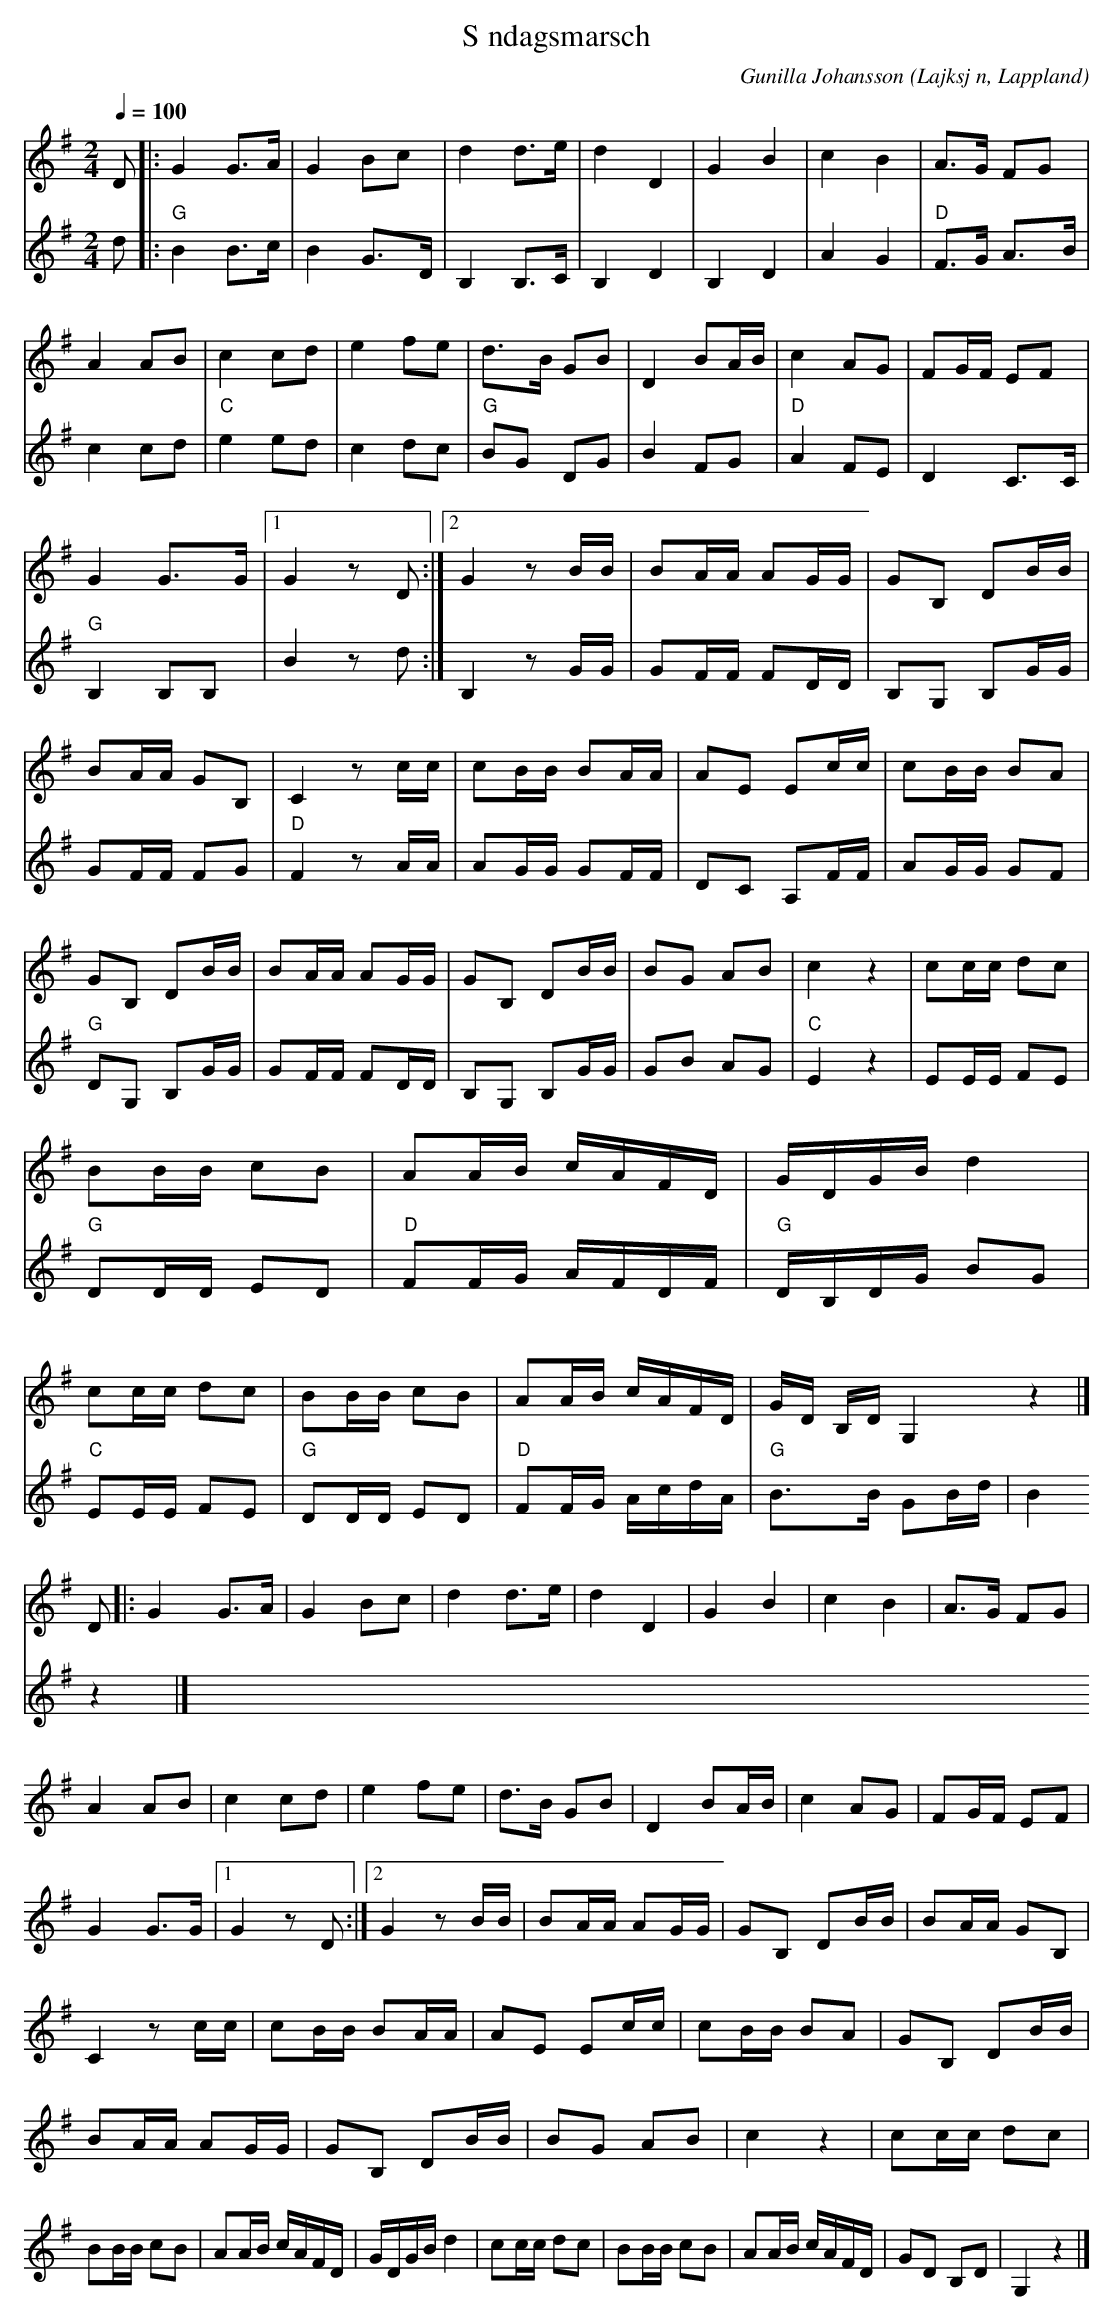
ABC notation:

X:1
T:S ndagsmarsch
C:Gunilla Johansson
O:Lajksj n, Lappland
Q:1/4=100
M:2/4
L:1/16
K:G
V:1
D2|:G4 G3A|G4 B2c2|d4 d3e|d4 D4|G4 B4|c4 B4|A3G F2G2|A4 A2B2|c4 c2d2|e4 f2e2|d3B G2B2|D4 B2AB|c4 A2G2|F2GF E2F2|G4 G3G|1 G4 z2 D2:|2 G4 z2 BB| B2AA A2GG | G2B,2 D2BB| B2AA G2B,2| C4 z2 cc|c2BB B2AA| A2E2 E2cc| c2BB B2A2 | G2B,2 D2BB| B2AA A2GG|G2B,2 D2BB| B2G2 A2B2|c4 z4| c2cc d2c2|B2BB c2B2|A2AB cAFD|GDGB d4| c2cc d2c2|B2BB c2B2|A2AB cAFD| GD B,DG,4 z4 |]
V:1
D2|:G4 G3A|G4 B2c2|d4 d3e|d4 D4|G4 B4|c4 B4|A3G F2G2|A4 A2B2|c4 c2d2|e4 f2e2|d3B G2B2|D4 B2AB|c4 A2G2|F2GF E2F2|G4 G3G|1 G4 z2 D2:|2 G4 z2 BB| B2AA A2GG | G2B,2 D2BB| B2AA G2B,2| C4 z2 cc|c2BB B2AA| A2E2 E2cc| c2BB B2A2 | G2B,2 D2BB| B2AA A2GG|G2B,2 D2BB| B2G2 A2B2|c4 z4| c2cc d2c2|B2BB c2B2|A2AB cAFD|GDGB d4| c2cc d2c2|B2BB c2B2|A2AB cAFD| G2D2 B,2D2|G,4 z4 |]
V:2
d2|:"G" B4 B3c|B4 G3D|B,4 B,3C|B,4 D4| B,4 D4| A4 G4|"D" F3G A3B| c4 c2d2|"C" e4 e2d2| c4 d2c2|"G" B2G2 D2G2 |B4 F2G2|"D" A4 F2E2| D4 C3C |"G" B,4 B,2B,2 |1 B4 z2 d2:|2 B,4 z2 GG| G2FF F2DD | B,2G,2 B,2GG| G2FF F2G2|"D" F4 z2 AA| A2GG G2FF| D2C2 A,2FF| A2GG G2F2|"G" D2G,2 B,2GG|G2FF F2DD|B,2G,2 B,2GG|G2B2 A2G2|"C" E4 z4| E2EE F2E2|"G" D2DD E2D2|"D" F2FG AFDF|"G" DB,DG B2G2|"C" E2EE F2E2|"G" D2DD E2D2|"D" F2FG AcdA|"G" B3B G2Bd| B4 z4|]
